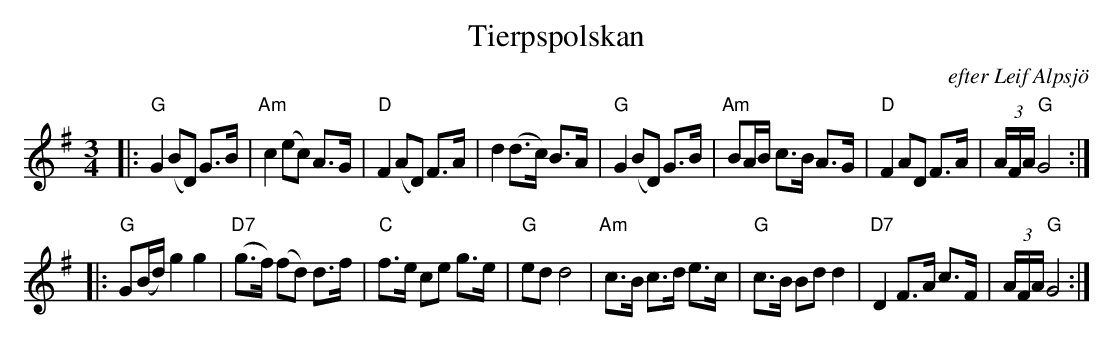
X:1
T: Tierpspolskan
O: efter Leif Alpsj\"o
M: 3/4
L: 1/8
K: G
|: "G"G2 (BD) G>B | "Am"c2 (ec) A>G | "D"F2 (AD) F>A | d2 (d>c) B>A \
| "G"G2 (BD) G>B | "Am"BA/B/ c>B A>G | "D"F2 AD F>A | (3A/F/A/ "G"G4 :|
|: "G"G(B/d/) g2 g2 | "D7"(g>f) (fd) d>f | "C"f>e ce g>e | "G"ed d4 \
| "Am"c>B c>d e>c | "G"c>B Bd d2 | "D7"D2 F>A c>F | (3A/F/A/ "G"G4 :|
